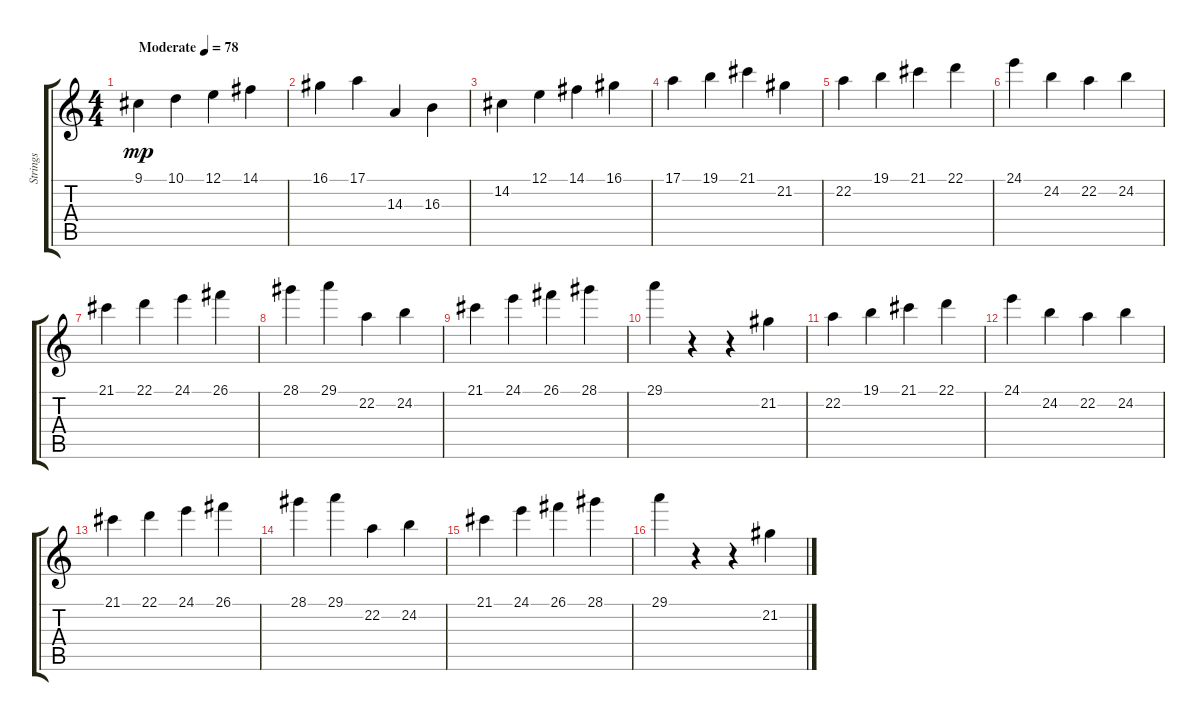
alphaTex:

\track ("Strings" "Strings") {instrument stringensemble1}
\staff {score tabs}
\tuning (E4 B3 G3 D3 A2 E2) {hide}
\ts (4 4)
\tempo (78 "Moderate")
\clef g2
\ks c
9.1.4{dy mp instrument stringensemble1} 10.1.4 12.1.4 14.1.4 |
16.1.4 17.1.4 14.3.4 16.3.4 |
14.2.4 12.1.4 14.1.4 16.1.4 |
17.1.4 19.1.4 21.1.4 21.2.4 |
22.2.4 19.1.4 21.1.4 22.1.4 |
24.1.4 24.2.4 22.2.4 24.2.4 |
21.1.4 22.1.4 24.1.4 26.1.4 |
28.1.4 29.1.4 22.2.4 24.2.4 |
21.1.4 24.1.4 26.1.4 28.1.4 |
29.1.4 r.4 r.4 21.2.4 |
22.2.4 19.1.4 21.1.4 22.1.4 |
24.1.4 24.2.4 22.2.4 24.2.4 |
21.1.4 22.1.4 24.1.4 26.1.4 |
28.1.4 29.1.4 22.2.4 24.2.4 |
21.1.4 24.1.4 26.1.4 28.1.4 |
29.1.4 r.4 r.4 21.2.4
